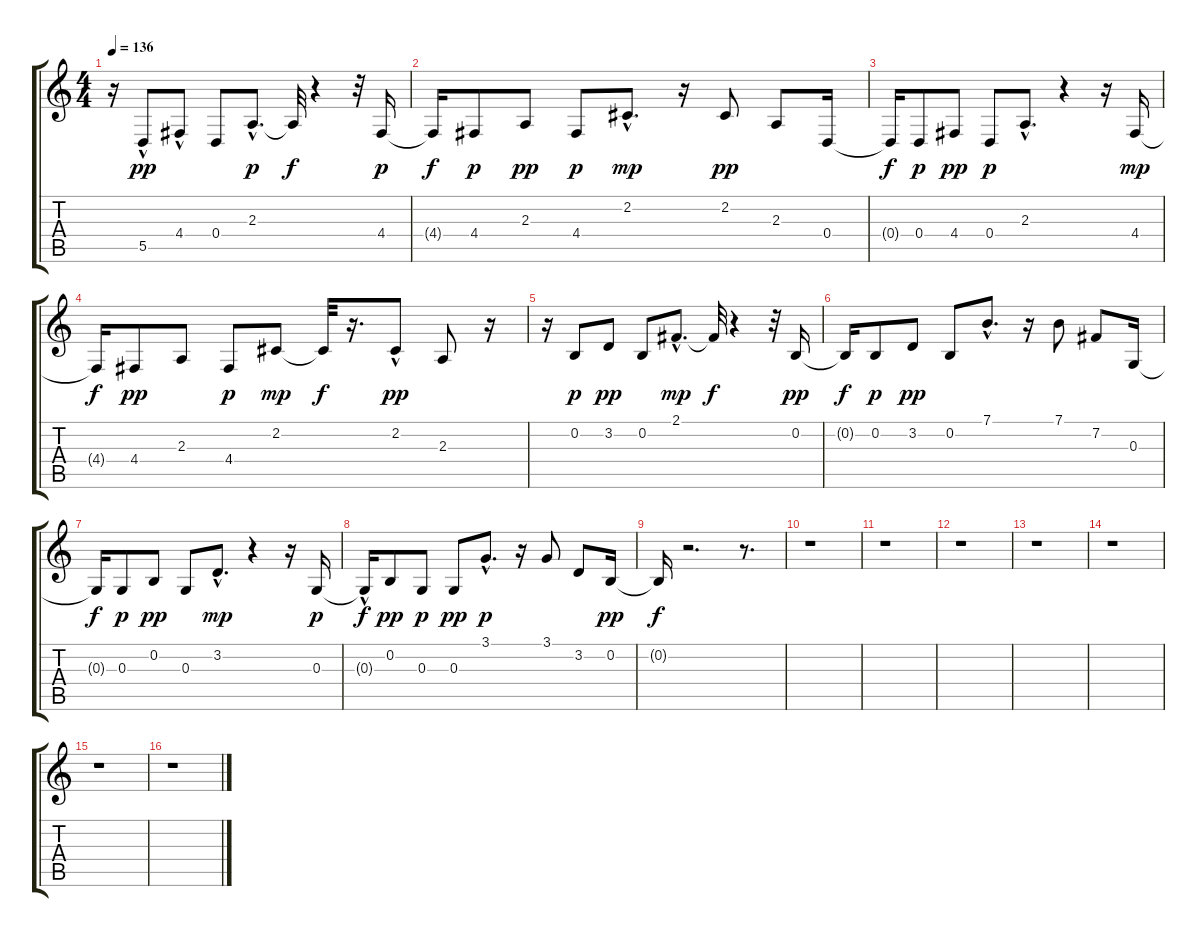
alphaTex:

\track "" {instrument kalimba}
\staff {score tabs}
\tuning (E4 B3 G3 D3 A2 E2) {hide}
\ts (4 4)
\tempo 136
\clef g2
\ks c
r.16{dy pp} 5.5{hac}.8 4.4{hac}.8 0.4.8 2.3{hac}.8{d dy p} 2.3{t}.32{dy f} r.4 r.32 4.4.16{dy p} |
4.4{t}.16{dy f} 4.4.8{dy p} 2.3.8{dy pp} 4.4.8{dy p} 2.2{hac}.8{d dy mp} r.16 2.2.8{dy pp} 2.3.8 0.4.16 |
0.4{t}.16{dy f} 0.4.8{dy p} 4.4.8{dy pp} 0.4.8{dy p} 2.3{hac}.8{d} r.4 r.16 4.4.16{dy mp} |
4.4{t}.16{dy f} 4.4.8{dy pp} 2.3.8 4.4.8{dy p} 2.2.8{dy mp} 2.2{t}.32{dy f} r.16{d} 2.2{hac}.8{dy pp} 2.3.8 r.16 |
r.16 0.2.8{dy p} 3.2.8{dy pp} 0.2.8 2.1{hac}.8{d dy mp} 2.1{t}.32{dy f} r.4 r.32 0.2.16{dy pp} |
0.2{t}.16{dy f} 0.2.8{dy p} 3.2.8{dy pp} 0.2.8 7.1{hac}.8{d} r.16 7.1.8 7.2.8 0.3.16 |
0.3{t}.16{dy f} 0.3.8{dy p} 0.2.8{dy pp} 0.3.8 3.2{hac}.8{d dy mp} r.4 r.16 0.3.16{dy p} |
0.3{hac t}.16{dy f} 0.2.8{dy pp} 0.3.8{dy p} 0.3.8{dy pp} 3.1{hac}.8{d dy p} r.16 3.1.8 3.2.8 0.2.16{dy pp} |
0.2{t}.16{dy f} r.2{d} r.8{d} |
r.1 |
r.1 |
r.1 |
r.1 |
r.1 |
r.1 |
r.1
